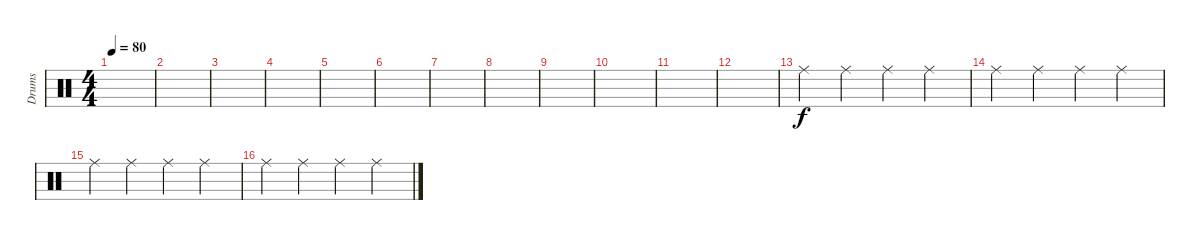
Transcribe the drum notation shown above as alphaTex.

\track ("Drums" "Drums") {instrument percussion}
\staff {score}
\articulation defaults
\ts (4 4)
\tempo 80
\clef neutral
\ks c
|
|
|
|
|
|
|
|
|
|
|
|
"Ride (middle)".4 "Ride (middle)".4 "Ride (middle)".4 "Ride (middle)".4 |
"Ride (middle)".4 "Ride (middle)".4 "Ride (middle)".4 "Ride (middle)".4 |
"Ride (middle)".4 "Ride (middle)".4 "Ride (middle)".4 "Ride (middle)".4 |
"Ride (middle)".4 "Ride (middle)".4 "Ride (middle)".4 "Ride (middle)".4
